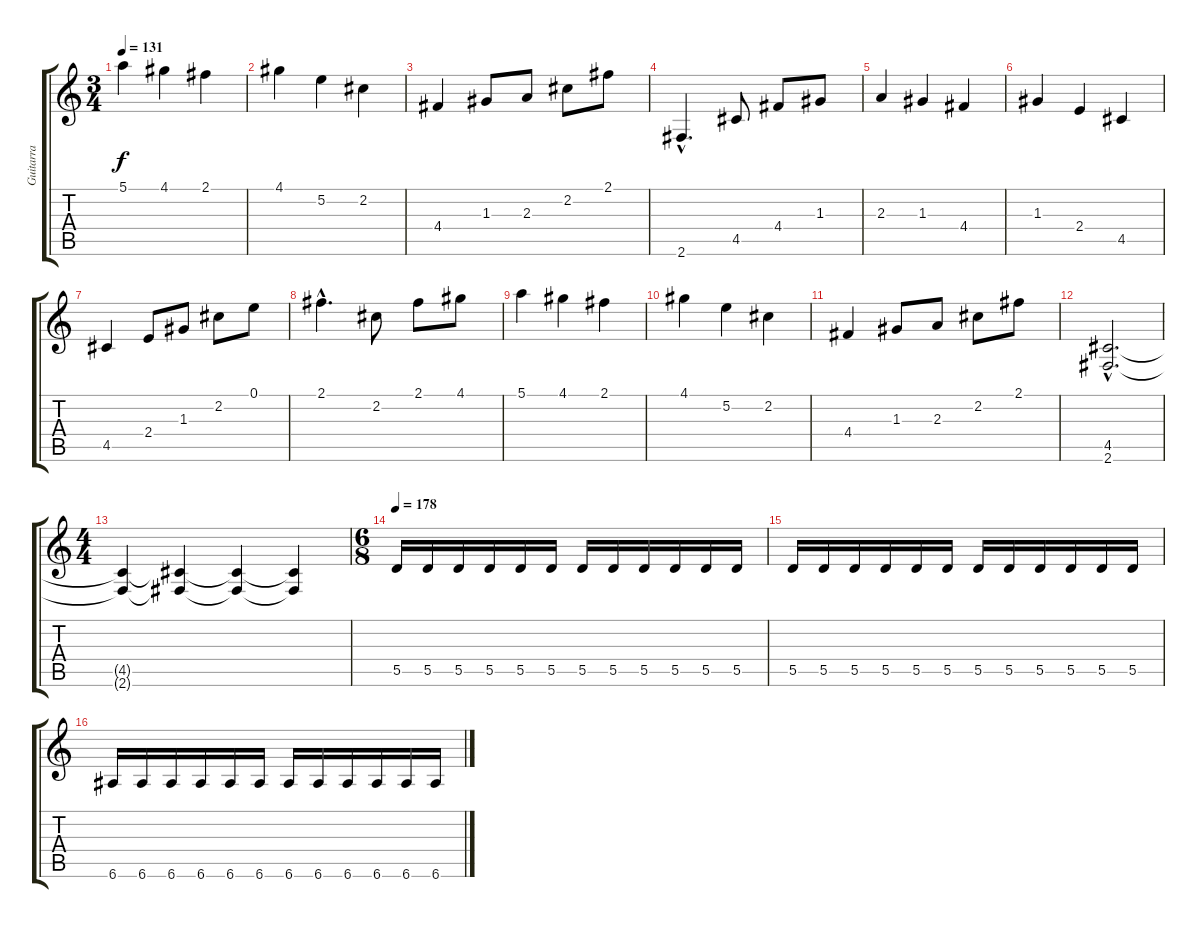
\track ("Guitarra" "Guitarra") {instrument distortionguitar}
\staff {score tabs}
\tuning (E4 B3 G3 D3 A2 E2) {hide}
\ts (3 4)
\tempo 131
\clef g2
\ks c
5.1.4{dy f} 4.1.4 2.1.4 |
4.1.4 5.2.4 2.2.4 |
4.4.4 1.3.8 2.3.8 2.2.8 2.1.8 |
2.6{hac}.4{d} 4.5.8 4.4.8 1.3.8 |
2.3.4 1.3.4 4.4.4 |
1.3.4 2.4.4 4.5.4 |
4.5.4 2.4.8 1.3.8 2.2.8 0.1.8 |
2.1{hac}.4{d} 2.2.8 2.1.8 4.1.8 |
5.1.4 4.1.4 2.1.4 |
4.1.4 5.2.4 2.2.4 |
4.4.4 1.3.8 2.3.8 2.2.8 2.1.8 |
(4.5{hac} 2.6{hac}).2{d} |
\ts (4 4)
(4.5{t} 2.6{t}).4 (4.5{t} 2.6{t}).4 (4.5{t} 2.6{t}).4 (4.5{t} 2.6{t}).4 |
\ts (6 8)
\tempo 178
5.5.16 5.5.16 5.5.16 5.5.16 5.5.16 5.5.16 5.5.16 5.5.16 5.5.16 5.5.16 5.5.16 5.5.16 |
5.5.16 5.5.16 5.5.16 5.5.16 5.5.16 5.5.16 5.5.16 5.5.16 5.5.16 5.5.16 5.5.16 5.5.16 |
6.6.16 6.6.16 6.6.16 6.6.16 6.6.16 6.6.16 6.6.16 6.6.16 6.6.16 6.6.16 6.6.16 6.6.16
